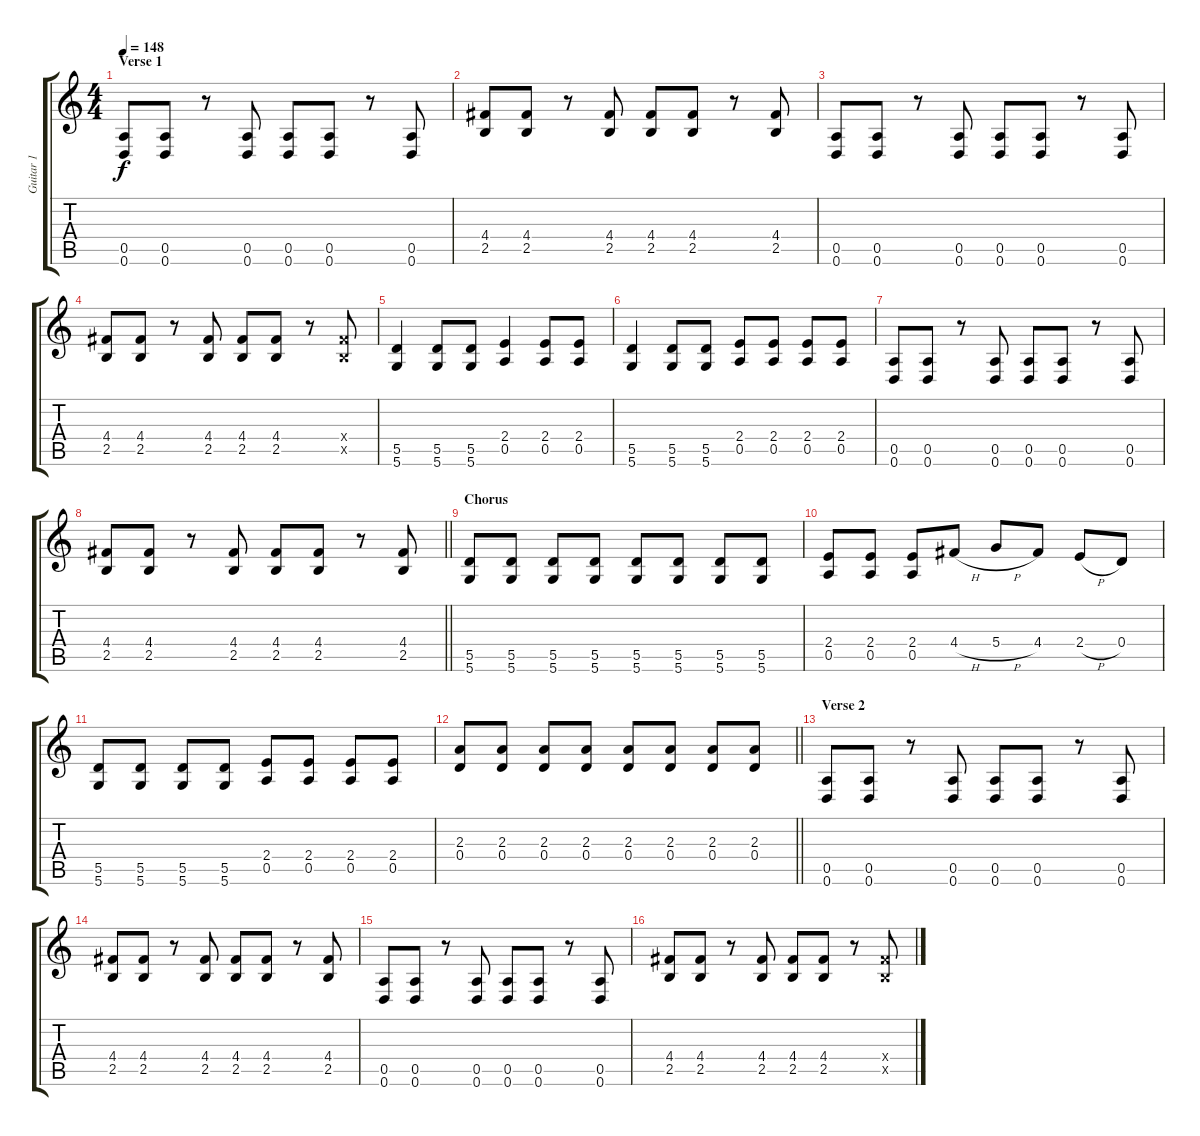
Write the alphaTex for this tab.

\track ("Guitar 1" "Guitar 1") {instrument distortionguitar}
\staff {score tabs}
\tuning (E4 B3 G3 D3 A2 D2) {hide}
\ts (4 4)
\section ("" "Verse 1")
\tempo 148
\clef g2
\ks c
(0.5 0.6).8{dy f} (0.5 0.6).8 r.8 (0.5 0.6).8 (0.5 0.6).8 (0.5 0.6).8 r.8 (0.5 0.6).8 |
(4.4 2.5).8 (4.4 2.5).8 r.8 (4.4 2.5).8 (4.4 2.5).8 (4.4 2.5).8 r.8 (4.4 2.5).8 |
(0.5 0.6).8 (0.5 0.6).8 r.8 (0.5 0.6).8 (0.5 0.6).8 (0.5 0.6).8 r.8 (0.5 0.6).8 |
(4.4 2.5).8 (4.4 2.5).8 r.8 (4.4 2.5).8 (4.4 2.5).8 (4.4 2.5).8 r.8 (4.4{x} 2.5{x}).8 |
(5.5 5.6).4 (5.5 5.6).8 (5.5 5.6).8 (2.4 0.5).4 (2.4 0.5).8 (2.4 0.5).8 |
(5.5 5.6).4 (5.5 5.6).8 (5.5 5.6).8 (2.4 0.5).8 (2.4 0.5).8 (2.4 0.5).8 (2.4 0.5).8 |
(0.5 0.6).8 (0.5 0.6).8 r.8 (0.5 0.6).8 (0.5 0.6).8 (0.5 0.6).8 r.8 (0.5 0.6).8 |
\barLineRight lightlight
(4.4 2.5).8 (4.4 2.5).8 r.8 (4.4 2.5).8 (4.4 2.5).8 (4.4 2.5).8 r.8 (4.4 2.5).8 |
\section ("" "Chorus")
(5.5 5.6).8 (5.5 5.6).8 (5.5 5.6).8 (5.5 5.6).8 (5.5 5.6).8 (5.5 5.6).8 (5.5 5.6).8 (5.5 5.6).8 |
(2.4 0.5).8 (2.4 0.5).8 (2.4 0.5).8 4.4{h}.8 5.4{h}.8 4.4.8 2.4{h}.8 0.4.8 |
(5.5 5.6).8 (5.5 5.6).8 (5.5 5.6).8 (5.5 5.6).8 (2.4 0.5).8 (2.4 0.5).8 (2.4 0.5).8 (2.4 0.5).8 |
\barLineRight lightlight
(2.3 0.4).8 (2.3 0.4).8 (2.3 0.4).8 (2.3 0.4).8 (2.3 0.4).8 (2.3 0.4).8 (2.3 0.4).8 (2.3 0.4).8 |
\section ("" "Verse 2")
(0.5 0.6).8 (0.5 0.6).8 r.8 (0.5 0.6).8 (0.5 0.6).8 (0.5 0.6).8 r.8 (0.5 0.6).8 |
(4.4 2.5).8 (4.4 2.5).8 r.8 (4.4 2.5).8 (4.4 2.5).8 (4.4 2.5).8 r.8 (4.4 2.5).8 |
(0.5 0.6).8 (0.5 0.6).8 r.8 (0.5 0.6).8 (0.5 0.6).8 (0.5 0.6).8 r.8 (0.5 0.6).8 |
(4.4 2.5).8 (4.4 2.5).8 r.8 (4.4 2.5).8 (4.4 2.5).8 (4.4 2.5).8 r.8 (4.4{x} 2.5{x}).8
